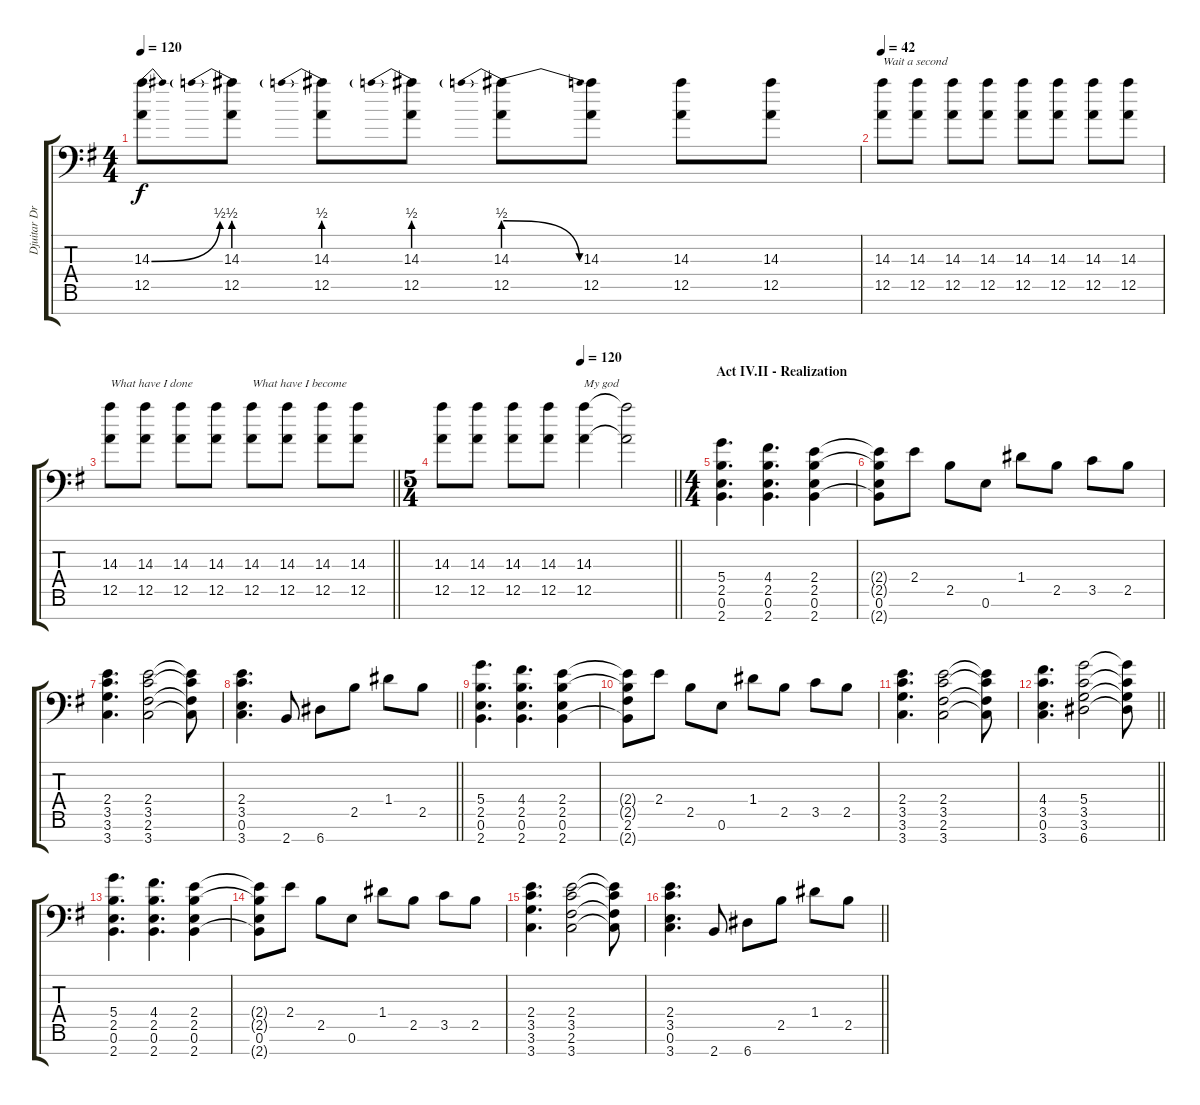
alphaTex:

\track ("Djuitar Dropped A" "Djuitar Dr") {instrument distortionguitar}
\staff {score tabs}
\tuning (E4 B3 G3 D3 A2 E2 A1) {hide}
\ts (4 4)
\tempo 120
\clef f4
\ks eminor
(14.3{be (bend 0 0 60 2)} 12.5).8{dy f} (14.3{be (prebend 0 2 60 2)} 12.5).8 (14.3{be (prebend 0 2 60 2)} 12.5).8 (14.3{be (prebend 0 2 60 2)} 12.5).8 (14.3{be (prebendrelease 0 2 60 0)} 12.5).8 (14.3 12.5).8 (14.3 12.5).8 (14.3 12.5).8 |
\tempo 42
(14.3 12.5).8{txt "Wait a second"} (14.3 12.5).8 (14.3 12.5).8 (14.3 12.5).8 (14.3 12.5).8 (14.3 12.5).8 (14.3 12.5).8 (14.3 12.5).8 |
\barLineRight lightlight
(14.3 12.5).8{txt "What have I done"} (14.3 12.5).8 (14.3 12.5).8 (14.3 12.5).8 (14.3 12.5).8{txt "What have I become"} (14.3 12.5).8 (14.3 12.5).8 (14.3 12.5).8 |
\ts (5 4)
\tempo (120 0.6)
\barLineRight lightlight
(14.3 12.5).8 (14.3 12.5).8 (14.3 12.5).8 (14.3 12.5).8 (14.3 12.5).4{txt "My god"} (14.3{t} 12.5{t}).2 |
\ts (4 4)
\section ("" "Act IV.II - Realization")
(5.4 2.5 0.6 2.7).4{d balance 16} (4.4 2.5 0.6 2.7).4{d} (2.4 2.5 0.6 2.7).4 |
(2.4{t} 2.5{t} 0.6 2.7{t}).8 2.4.8 2.5.8 0.6.8 1.4.8 2.5.8 3.5.8 2.5.8 |
(2.4 3.5 3.6 3.7).4{d} (2.4 3.5 2.6 3.7).2 (2.4{t} 3.5{t} 2.6{t} 3.7{t}).8 |
\barLineRight lightlight
(2.4 3.5 0.6 3.7).4{d} 2.7.8 6.7.8 2.5.8 1.4.8 2.5.8 |
(5.4 2.5 0.6 2.7).4{d} (4.4 2.5 0.6 2.7).4{d} (2.4 2.5 0.6 2.7).4 |
(2.4{t} 2.5{t} 2.6 2.7{t}).8 2.4.8 2.5.8 0.6.8 1.4.8 2.5.8 3.5.8 2.5.8 |
(2.4 3.5 3.6 3.7).4{d} (2.4 3.5 2.6 3.7).2 (2.4{t} 3.5{t} 2.6{t} 3.7{t}).8 |
\barLineRight lightlight
(4.4 3.5 0.6 3.7).4{d} (5.4 3.5 3.6 6.7).2 (5.4{t} 3.5{t} 3.6{t} 6.7{t}).8 |
(5.4 2.5 0.6 2.7).4{d} (4.4 2.5 0.6 2.7).4{d} (2.4 2.5 0.6 2.7).4 |
(2.4{t} 2.5{t} 0.6 2.7{t}).8 2.4.8 2.5.8 0.6.8 1.4.8 2.5.8 3.5.8 2.5.8 |
(2.4 3.5 3.6 3.7).4{d} (2.4 3.5 2.6 3.7).2 (2.4{t} 3.5{t} 2.6{t} 3.7{t}).8 |
\barLineRight lightlight
(2.4 3.5 0.6 3.7).4{d} 2.7.8 6.7.8 2.5.8 1.4.8 2.5.8
